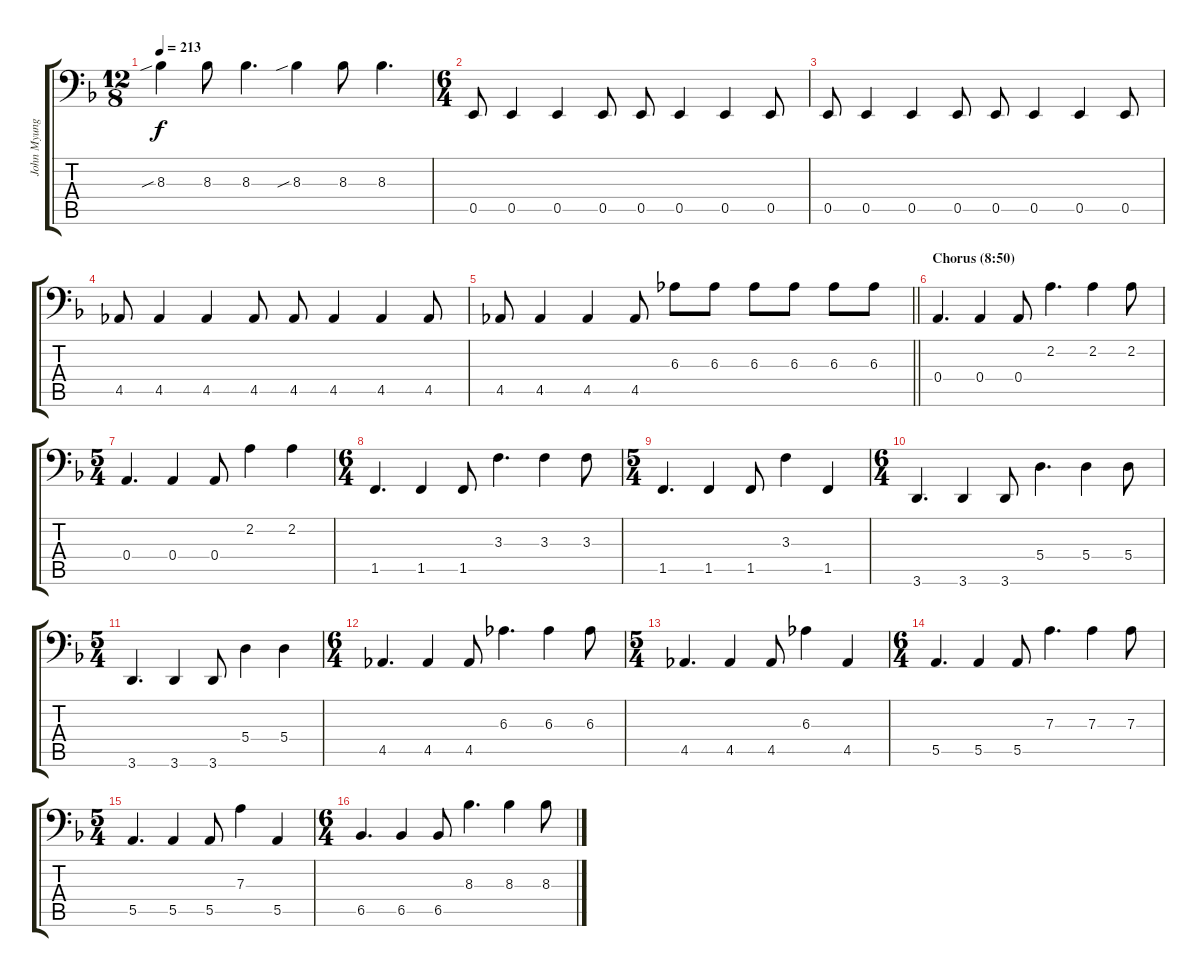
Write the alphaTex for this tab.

\track ("John Myung Bass" "John Myung") {instrument electricbassfinger}
\staff {score tabs}
\tuning (C3 G2 D2 A1 E1 B0) {hide}
\ts (12 8)
\tempo 213
\clef f4
\ks dminor
8.3{sib}.4{dy f} 8.3.8 8.3.4{d} 8.3{sib}.4 8.3.8 8.3.4{d} |
\ts (6 4)
0.5.8 0.5.4 0.5.4 0.5.8 0.5.8 0.5.4 0.5.4 0.5.8 |
0.5.8 0.5.4 0.5.4 0.5.8 0.5.8 0.5.4 0.5.4 0.5.8 |
4.5.8 4.5.4 4.5.4 4.5.8 4.5.8 4.5.4 4.5.4 4.5.8 |
\barLineRight lightlight
4.5.8 4.5.4 4.5.4 4.5.8 6.3.8 6.3.8 6.3.8 6.3.8 6.3.8 6.3.8 |
\section ("" "Chorus (8:50)")
0.4.4{d} 0.4.4 0.4.8 2.2.4{d} 2.2.4 2.2.8 |
\ts (5 4)
0.4.4{d} 0.4.4 0.4.8 2.2.4 2.2.4 |
\ts (6 4)
1.5.4{d} 1.5.4 1.5.8 3.3.4{d} 3.3.4 3.3.8 |
\ts (5 4)
1.5.4{d} 1.5.4 1.5.8 3.3.4 1.5.4 |
\ts (6 4)
3.6.4{d} 3.6.4 3.6.8 5.4.4{d} 5.4.4 5.4.8 |
\ts (5 4)
3.6.4{d} 3.6.4 3.6.8 5.4.4 5.4.4 |
\ts (6 4)
4.5.4{d} 4.5.4 4.5.8 6.3.4{d} 6.3.4 6.3.8 |
\ts (5 4)
4.5.4{d} 4.5.4 4.5.8 6.3.4 4.5.4 |
\ts (6 4)
5.5.4{d} 5.5.4 5.5.8 7.3.4{d} 7.3.4 7.3.8 |
\ts (5 4)
5.5.4{d} 5.5.4 5.5.8 7.3.4 5.5.4 |
\ts (6 4)
6.5.4{d} 6.5.4 6.5.8 8.3.4{d} 8.3.4 8.3.8
